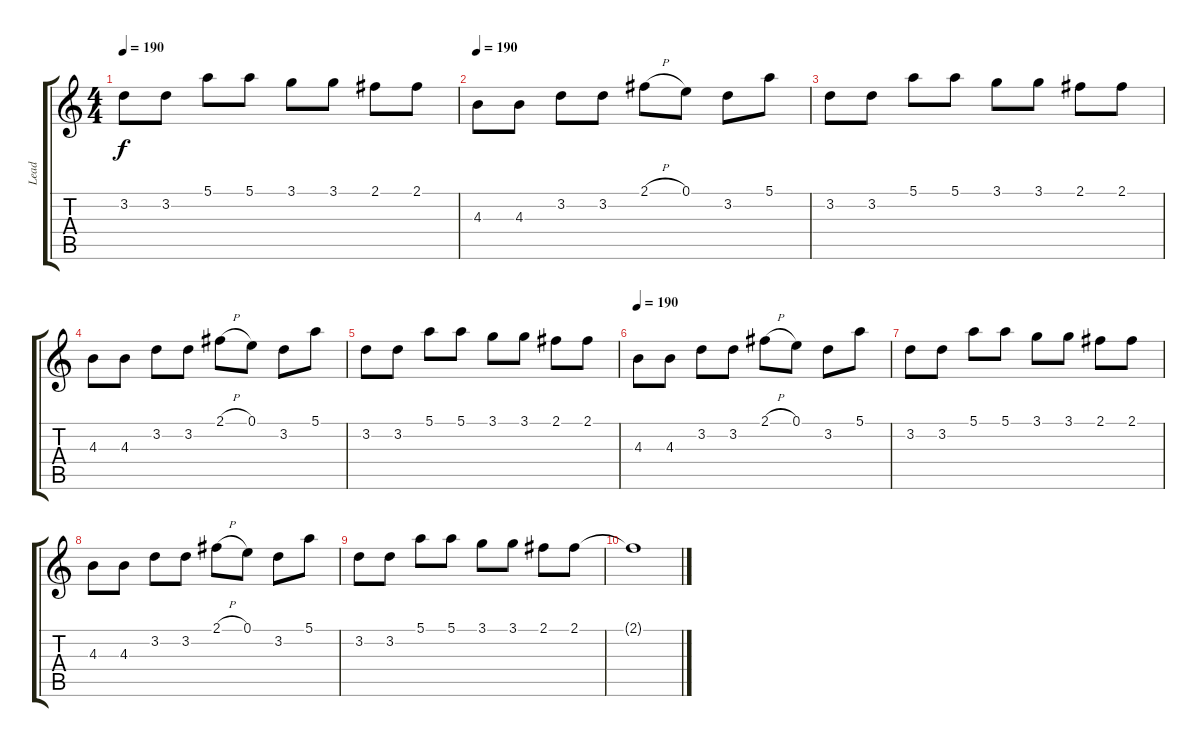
\track ("Lead" "Lead") {instrument electricguitarclean}
\staff {score tabs}
\tuning (E4 B3 G3 D3 A2 D2) {hide}
\ts (4 4)
\tempo 190
\clef g2
\ks c
3.2.8{dy f} 3.2.8 5.1.8 5.1.8 3.1.8 3.1.8 2.1.8 2.1.8 |
\tempo 190
4.3.8{instrument distortionguitar} 4.3.8 3.2.8 3.2.8 2.1{h}.8 0.1.8 3.2.8 5.1.8 |
3.2.8 3.2.8 5.1.8 5.1.8 3.1.8 3.1.8 2.1.8 2.1.8 |
4.3.8 4.3.8 3.2.8 3.2.8 2.1{h}.8 0.1.8 3.2.8 5.1.8 |
3.2.8 3.2.8 5.1.8 5.1.8 3.1.8 3.1.8 2.1.8 2.1.8 |
\tempo 190
4.3.8{instrument distortionguitar} 4.3.8 3.2.8 3.2.8 2.1{h}.8 0.1.8 3.2.8 5.1.8 |
3.2.8 3.2.8 5.1.8 5.1.8 3.1.8 3.1.8 2.1.8 2.1.8 |
4.3.8 4.3.8 3.2.8 3.2.8 2.1{h}.8 0.1.8 3.2.8 5.1.8 |
3.2.8 3.2.8 5.1.8 5.1.8 3.1.8 3.1.8 2.1.8 2.1.8 |
2.1{t}.1
